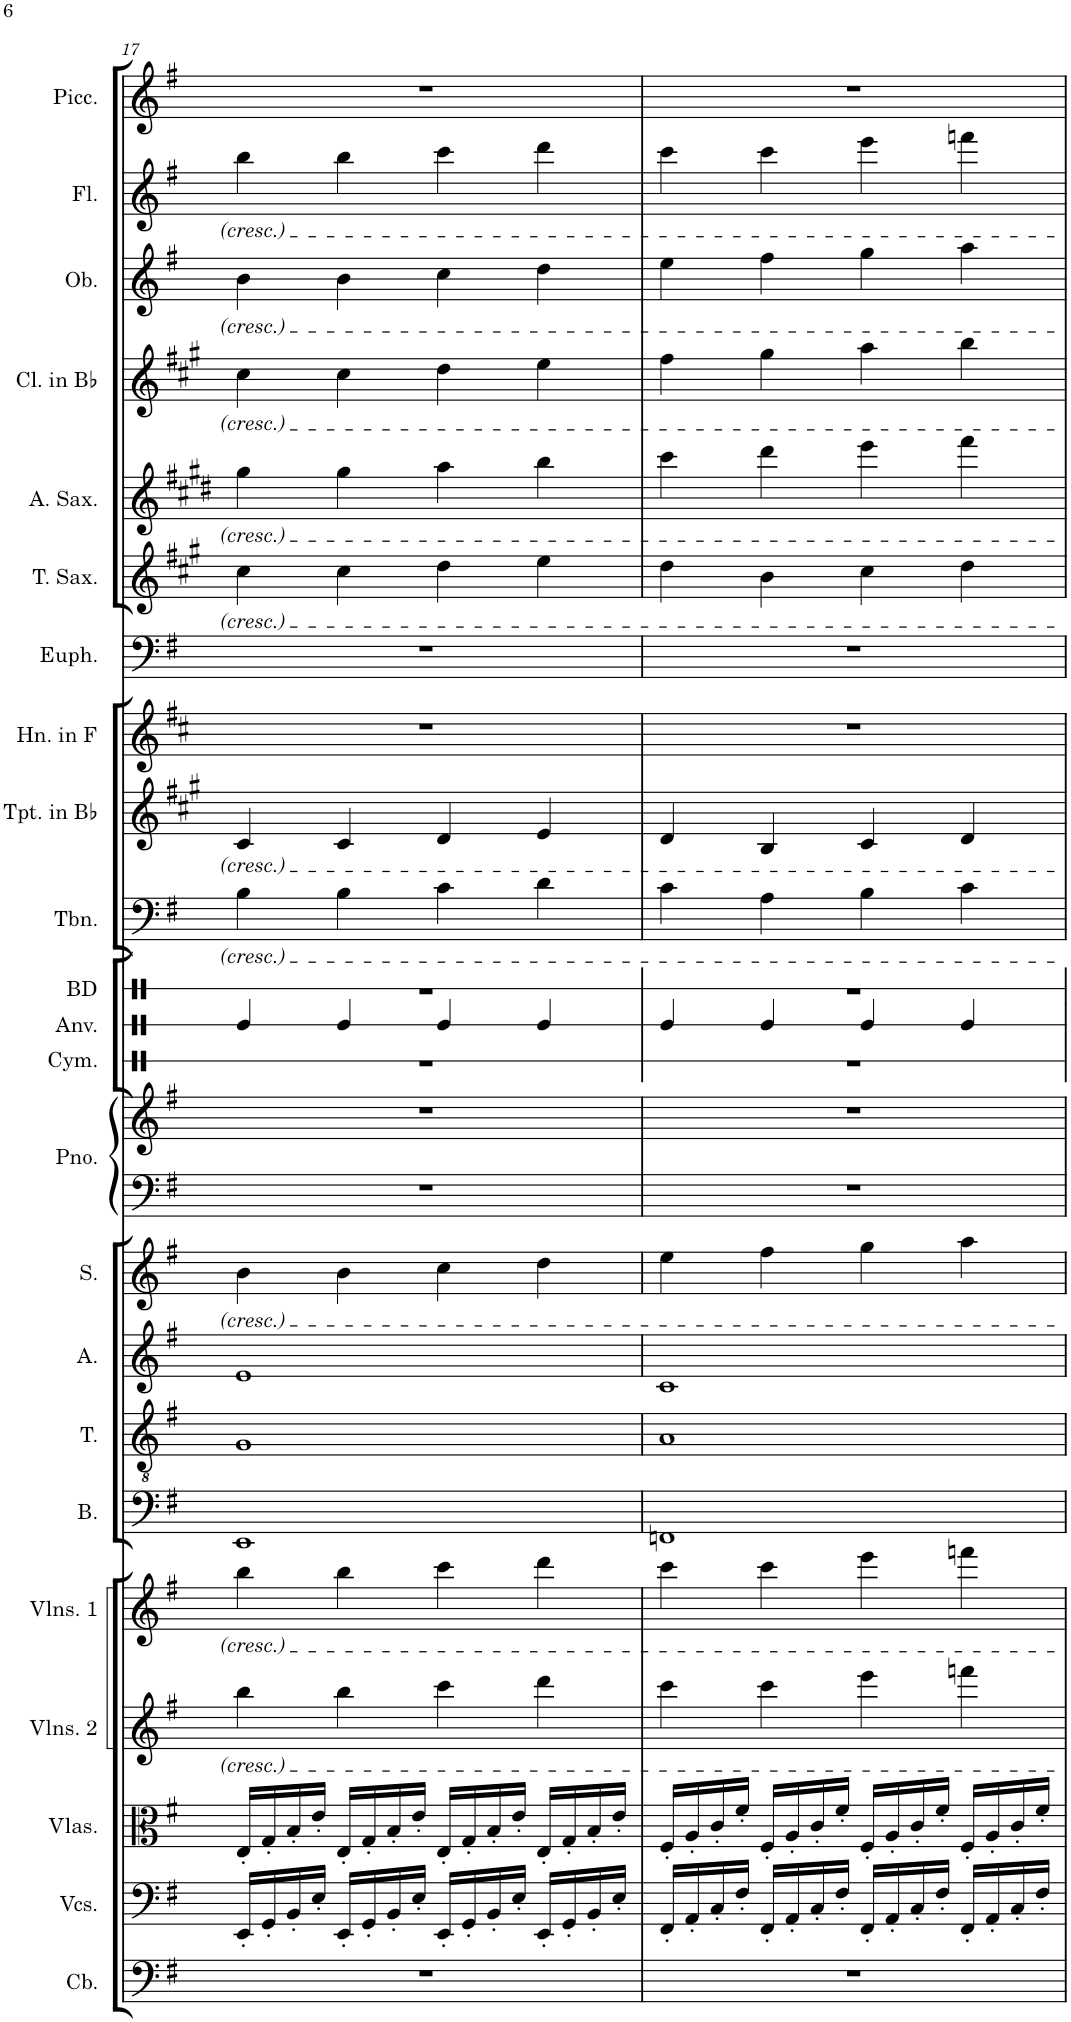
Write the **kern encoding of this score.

**kern	**kern	**kern	**kern	**kern	**kern	**kern	**kern	**kern	**kern	**kern	**kern	**kern	**kern	**kern	**kern	**kern	**kern	**kern	**kern	**kern	**kern
*part21	*part20	*part19	*part18	*part17	*part16	*part15	*part14	*part13	*part12	*part12	*part11	*part10	*part9	*part8	*part7	*part6	*part5	*part4	*part3	*part2	*part1
*staff22	*staff21	*staff20	*staff19	*staff18	*staff17	*staff16	*staff15	*staff14	*staff13	*staff12	*staff11	*staff10	*staff9	*staff8	*staff7	*staff6	*staff5	*staff4	*staff3	*staff2	*staff1
*I"Contrabass	*I"Violoncellos	*I"Violas	*I"Violins 2	*I"Violins 1	*I"Bass	*I"Tenor	*I"Alto	*I"Soprano	*I"Piano	*	*I"Bass Drum	*I"Trombone	*I"Trumpet in Bb	*I"Horn in F	*I"Euphonium	*I"Tenor Saxophone	*I"Alto Saxophone	*I"Clarinet in Bb	*I"Oboe	*I"Flute	*I"Piccolo
*I'Cb.	*I'Vcs.	*I'Vlas.	*I'Vlns. 2	*I'Vlns. 1	*I'B.	*I'T.	*I'A.	*I'S.	*I'Pno.	*	*I'BD	*I'Tbn.	*I'Tpt. in Bb	*I'Hn. in F	*I'Euph.	*I'T. Sax.	*I'A. Sax.	*I'Cl. in Bb	*I'Ob.	*I'Fl.	*I'Picc.
!!LO:PB:g=z
*clefF4	*clefF4	*clefC3	*clefG2	*clefG2	*clefF4	*clefGv2	*clefG2	*clefG2	*clefF4	*clefG2	*clefX	*clefF4	*clefG2	*clefG2	*clefF4	*clefG2	*clefG2	*clefG2	*clefG2	*clefG2	*clefG2
*Trd7c12	*	*	*	*	*	*	*	*	*	*	*	*	*Trd1c2	*Trd4c7	*	*Trd8c14	*Trd5c9	*Trd1c2	*	*	*Trd-7c-12
*k[f#]	*k[f#]	*k[f#]	*k[f#]	*k[f#]	*k[f#]	*k[f#]	*k[f#]	*k[f#]	*k[f#]	*k[f#]	*k[]	*k[f#]	*k[f#c#g#]	*k[f#c#]	*k[f#]	*k[f#c#g#]	*k[f#c#g#d#]	*k[f#c#g#]	*k[f#]	*k[f#]	*k[f#]
*M4/4	*M4/4	*M4/4	*M4/4	*M4/4	*M4/4	*M4/4	*M4/4	*M4/4	*M4/4	*M4/4	*M4/4	*M4/4	*M4/4	*M4/4	*M4/4	*M4/4	*M4/4	*M4/4	*M4/4	*M4/4	*M4/4
=17	=17	=17	=17	=17	=17	=17	=17	=17	=17	=17	=17	=17	=17	=17	=17	=17	=17	=17	=17	=17	=17
1r	16EE'/LL	16E'/LL	4bb\	4bb\	1EE	1G	1e	4b\	1r	1r	1r	4B\	4c#/	1r	1r	4cc#\	4gg#\	4cc#\	4b\	4bb\	1r
.	16GG'/	16G'/	.	.	.	.	.	.	.	.	.	.	.	.	.	.	.	.	.	.	.
.	16BB'/	16B'/	.	.	.	.	.	.	.	.	.	.	.	.	.	.	.	.	.	.	.
.	16E'/JJ	16e'/JJ	.	.	.	.	.	.	.	.	.	.	.	.	.	.	.	.	.	.	.
.	16EE'/LL	16E'/LL	4bb\	4bb\	.	.	.	4b\	.	.	.	4B\	4c#/	.	.	4cc#\	4gg#\	4cc#\	4b\	4bb\	.
.	16GG'/	16G'/	.	.	.	.	.	.	.	.	.	.	.	.	.	.	.	.	.	.	.
.	16BB'/	16B'/	.	.	.	.	.	.	.	.	.	.	.	.	.	.	.	.	.	.	.
.	16E'/JJ	16e'/JJ	.	.	.	.	.	.	.	.	.	.	.	.	.	.	.	.	.	.	.
.	16EE'/LL	16E'/LL	4ccc\	4ccc\	.	.	.	4cc\	.	.	.	4c\	4d/	.	.	4dd\	4aa\	4dd\	4cc\	4ccc\	.
.	16GG'/	16G'/	.	.	.	.	.	.	.	.	.	.	.	.	.	.	.	.	.	.	.
.	16BB'/	16B'/	.	.	.	.	.	.	.	.	.	.	.	.	.	.	.	.	.	.	.
.	16E'/JJ	16e'/JJ	.	.	.	.	.	.	.	.	.	.	.	.	.	.	.	.	.	.	.
.	16EE'/LL	16E'/LL	4ddd\	4ddd\	.	.	.	4dd\	.	.	.	4d\	4e/	.	.	4ee\	4bb\	4ee\	4dd\	4ddd\	.
.	16GG'/	16G'/	.	.	.	.	.	.	.	.	.	.	.	.	.	.	.	.	.	.	.
.	16BB'/	16B'/	.	.	.	.	.	.	.	.	.	.	.	.	.	.	.	.	.	.	.
.	16E'/JJ	16e'/JJ	.	.	.	.	.	.	.	.	.	.	.	.	.	.	.	.	.	.	.
=18	=18	=18	=18	=18	=18	=18	=18	=18	=18	=18	=18	=18	=18	=18	=18	=18	=18	=18	=18	=18	=18
1r	16FF#'/LL	16F#'/LL	4ccc\	4ccc\	1FFn	1A	1c	4ee\	1r	1r	1r	4c\	4d/	1r	1r	4dd\	4ccc#\	4ff#\	4ee\	4ccc\	1r
.	16AA'/	16A'/	.	.	.	.	.	.	.	.	.	.	.	.	.	.	.	.	.	.	.
.	16C'/	16c'/	.	.	.	.	.	.	.	.	.	.	.	.	.	.	.	.	.	.	.
.	16F#'/JJ	16f#'/JJ	.	.	.	.	.	.	.	.	.	.	.	.	.	.	.	.	.	.	.
.	16FF#'/LL	16F#'/LL	4ccc\	4ccc\	.	.	.	4ff#\	.	.	.	4A\	4B/	.	.	4b\	4ddd#\	4gg#\	4ff#\	4ccc\	.
.	16AA'/	16A'/	.	.	.	.	.	.	.	.	.	.	.	.	.	.	.	.	.	.	.
.	16C'/	16c'/	.	.	.	.	.	.	.	.	.	.	.	.	.	.	.	.	.	.	.
.	16F#'/JJ	16f#'/JJ	.	.	.	.	.	.	.	.	.	.	.	.	.	.	.	.	.	.	.
.	16FF#'/LL	16F#'/LL	4eee\	4eee\	.	.	.	4gg\	.	.	.	4B\	4c#/	.	.	4cc#\	4eee\	4aa\	4gg\	4eee\	.
.	16AA'/	16A'/	.	.	.	.	.	.	.	.	.	.	.	.	.	.	.	.	.	.	.
.	16C'/	16c'/	.	.	.	.	.	.	.	.	.	.	.	.	.	.	.	.	.	.	.
.	16F#'/JJ	16f#'/JJ	.	.	.	.	.	.	.	.	.	.	.	.	.	.	.	.	.	.	.
.	16FF#'/LL	16F#'/LL	4fffn\	4fffn\	.	.	.	4aa\	.	.	.	4c\	4d/	.	.	4dd\	4fff#\	4bb\	4aa\	4fffn\	.
.	16AA'/	16A'/	.	.	.	.	.	.	.	.	.	.	.	.	.	.	.	.	.	.	.
.	16C'/	16c'/	.	.	.	.	.	.	.	.	.	.	.	.	.	.	.	.	.	.	.
.	16F#'/JJ	16f#'/JJ	.	.	.	.	.	.	.	.	.	.	.	.	.	.	.	.	.	.	.
=	=	=	=	=	=	=	=	=	=	=	=	=	=	=	=	=	=	=	=	=	=
*-	*-	*-	*-	*-	*-	*-	*-	*-	*-	*-	*-	*-	*-	*-	*-	*-	*-	*-	*-	*-	*-
